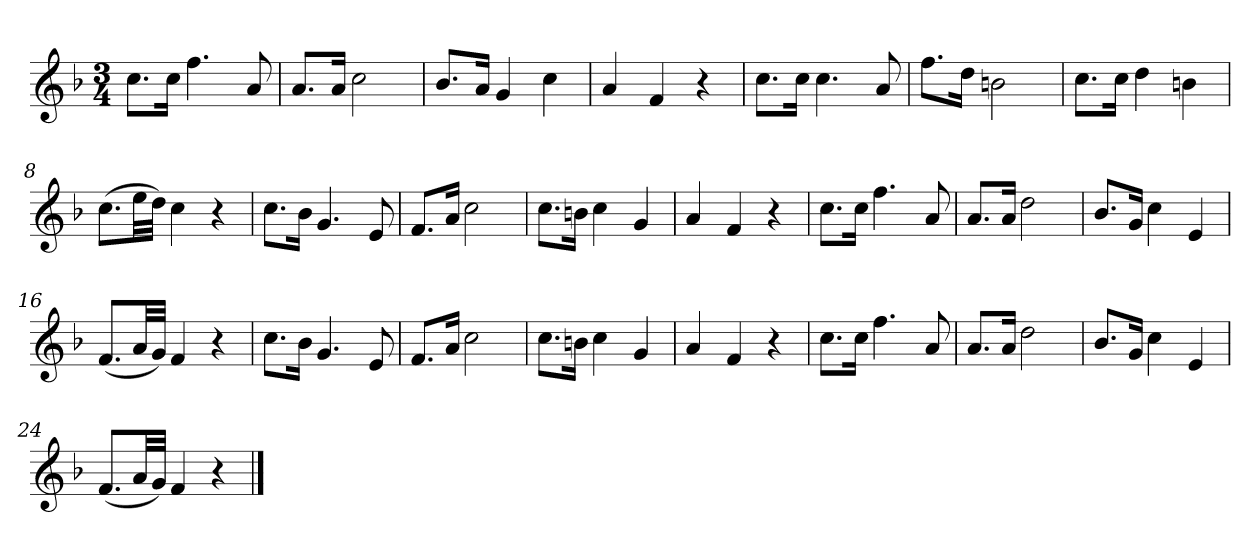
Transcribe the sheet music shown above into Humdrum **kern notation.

**kern
*part1
*staff1
*k[b-]
*M3/4
*MM120
=1
8.ccL
16ccJk
4.ff
8a
=2
8.aL
16aJk
2cc
=3
8.b-L
16aJk
4g
4cc
=4
4a
4f
4r
=5
8.ccL
16ccJk
4.cc
8a
=6
8.ffL
16ddJk
2bn
=7
8.ccL
16ccJk
4dd
4bn
=8
(8.ccL
32eeLL
32ddJJJ)
4cc
4r
=9
8.ccL
16b-Jk
4.g
8e
=10
8.fL
16aJk
2cc
=11
8.ccL
16bnJk
4cc
4g
=12
4a
4f
4r
=13
8.ccL
16ccJk
4.ff
8a
=14
8.aL
16aJk
2dd
=15
8.b-L
16gJk
4cc
4e
=16
(8.fL
32aLL
32gJJJ)
4f
4r
=17
8.ccL
16b-Jk
4.g
8e
=18
8.fL
16aJk
2cc
=19
8.ccL
16bnJk
4cc
4g
=20
4a
4f
4r
=21
8.ccL
16ccJk
4.ff
8a
=22
8.aL
16aJk
2dd
=23
8.b-L
16gJk
4cc
4e
=24
(8.fL
32aLL
32gJJJ)
4f
4r
==
*-
